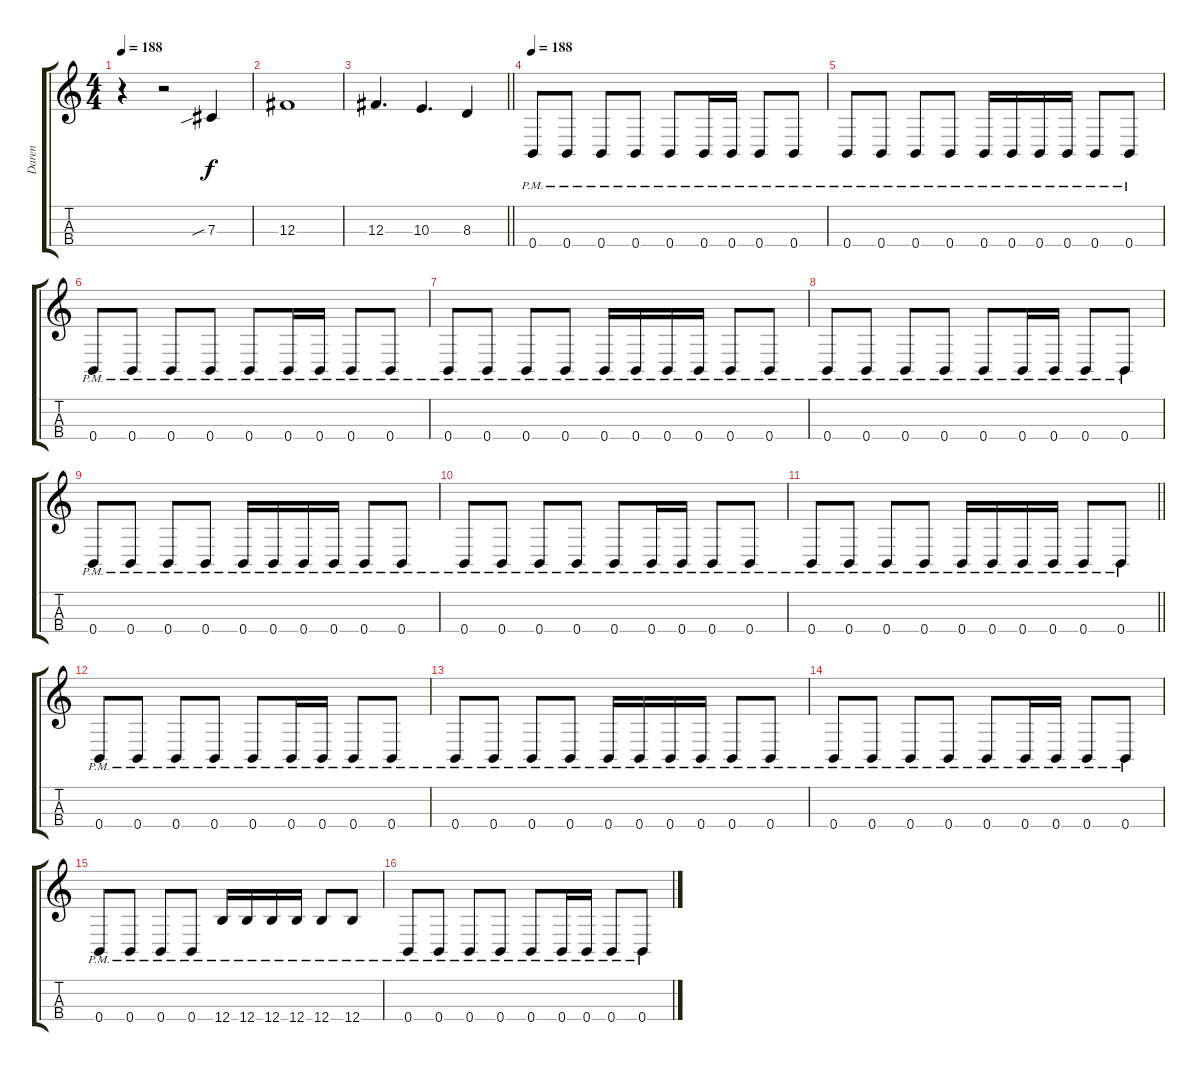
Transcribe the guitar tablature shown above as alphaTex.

\track ("Daren" "Daren") {instrument electricbassfinger}
\staff {score tabs}
\tuning (E3 B2 Gb2 B1) {hide}
\ts (4 4)
\tempo 188
\clef g2
\ks c
r.4{dy f} r.2 7.3{sib}.4 |
12.3.1 |
\barLineRight lightlight
12.3.4{d} 10.3.4{d} 8.3.4 |
\section ("" "")
\tempo 188
0.4{pm}.8 0.4{pm}.8 0.4{pm}.8 0.4{pm}.8 0.4{pm}.8 0.4{pm}.16 0.4{pm}.16 0.4{pm}.8 0.4{pm}.8 |
0.4{pm}.8 0.4{pm}.8 0.4{pm}.8 0.4{pm}.8 0.4{pm}.16 0.4{pm}.16 0.4{pm}.16 0.4{pm}.16 0.4{pm}.8 0.4{pm}.8 |
0.4{pm}.8 0.4{pm}.8 0.4{pm}.8 0.4{pm}.8 0.4{pm}.8 0.4{pm}.16 0.4{pm}.16 0.4{pm}.8 0.4{pm}.8 |
0.4{pm}.8 0.4{pm}.8 0.4{pm}.8 0.4{pm}.8 0.4{pm}.16 0.4{pm}.16 0.4{pm}.16 0.4{pm}.16 0.4{pm}.8 0.4{pm}.8 |
0.4{pm}.8 0.4{pm}.8 0.4{pm}.8 0.4{pm}.8 0.4{pm}.8 0.4{pm}.16 0.4{pm}.16 0.4{pm}.8 0.4{pm}.8 |
0.4{pm}.8 0.4{pm}.8 0.4{pm}.8 0.4{pm}.8 0.4{pm}.16 0.4{pm}.16 0.4{pm}.16 0.4{pm}.16 0.4{pm}.8 0.4{pm}.8 |
0.4{pm}.8 0.4{pm}.8 0.4{pm}.8 0.4{pm}.8 0.4{pm}.8 0.4{pm}.16 0.4{pm}.16 0.4{pm}.8 0.4{pm}.8 |
\barLineRight lightlight
0.4{pm}.8 0.4{pm}.8 0.4{pm}.8 0.4{pm}.8 0.4{pm}.16 0.4{pm}.16 0.4{pm}.16 0.4{pm}.16 0.4{pm}.8 0.4{pm}.8 |
\section ("" "")
0.4{pm}.8 0.4{pm}.8 0.4{pm}.8 0.4{pm}.8 0.4{pm}.8 0.4{pm}.16 0.4{pm}.16 0.4{pm}.8 0.4{pm}.8 |
0.4{pm}.8 0.4{pm}.8 0.4{pm}.8 0.4{pm}.8 0.4{pm}.16 0.4{pm}.16 0.4{pm}.16 0.4{pm}.16 0.4{pm}.8 0.4{pm}.8 |
0.4{pm}.8 0.4{pm}.8 0.4{pm}.8 0.4{pm}.8 0.4{pm}.8 0.4{pm}.16 0.4{pm}.16 0.4{pm}.8 0.4{pm}.8 |
0.4{pm}.8 0.4{pm}.8 0.4{pm}.8 0.4{pm}.8 12.4{pm}.16 12.4{pm}.16 12.4{pm}.16 12.4{pm}.16 12.4{pm}.8 12.4{pm}.8 |
0.4{pm}.8 0.4{pm}.8 0.4{pm}.8 0.4{pm}.8 0.4{pm}.8 0.4{pm}.16 0.4{pm}.16 0.4{pm}.8 0.4{pm}.8
